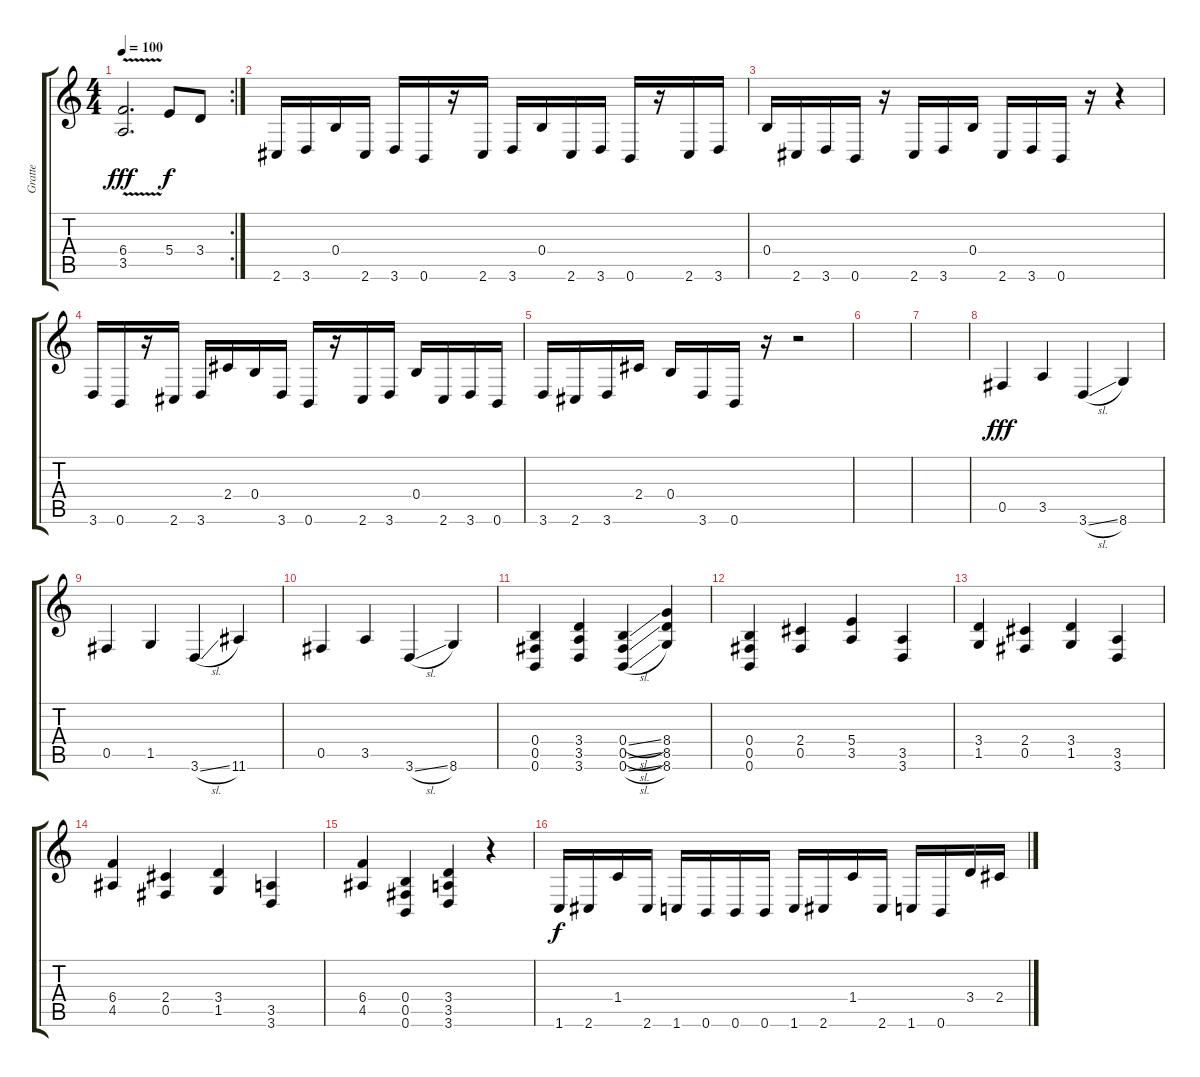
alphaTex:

\track ("Gratte" "Gratte") {instrument distortionguitar}
\staff {score tabs}
\tuning (Db4 Ab3 E3 B2 Gb2 B1) {hide}
\rc 2
\ts (4 4)
\tempo 100
\clef g2
\ks c
(6.4{v} 3.5).2{d dy fff} 5.4.8{dy f} 3.4.8 |
2.6.16{volume 13 balance 0} 3.6.16 0.4.16 2.6.16 3.6.16 0.6.16 r.16 2.6.16 3.6.16 0.4.16 2.6.16 3.6.16 0.6.16 r.16 2.6.16 3.6.16 |
0.4.16 2.6.16 3.6.16 0.6.16 r.16 2.6.16 3.6.16 0.4.16 2.6.16 3.6.16 0.6.16 r.16 r.4 |
3.6.16 0.6.16 r.16 2.6.16 3.6.16 2.4.16 0.4.16 3.6.16 0.6.16 r.16 2.6.16 3.6.16 0.4.16 2.6.16 3.6.16 0.6.16 |
3.6.16 2.6.16 3.6.16 2.4.16 0.4.16 3.6.16 0.6.16 r.16 r.2 |
|
|
0.5.4{dy fff} 3.5.4 3.6{sl}.4 8.6.4 |
0.5.4 1.5.4 3.6{sl}.4 11.6.4 |
0.5.4 3.5.4 3.6{sl}.4 8.6.4 |
(0.4 0.5 0.6).4 (3.4 3.5 3.6).4 (0.4{sl} 0.5{sl} 0.6{sl}).4 (8.4 8.5 8.6).4 |
(0.4 0.5 0.6).4 (2.4 0.5).4 (5.4 3.5).4 (3.5 3.6).4 |
(3.4 1.5).4 (2.4 0.5).4 (3.4 1.5).4 (3.5 3.6).4 |
(6.4 4.5).4 (2.4 0.5).4 (3.4 1.5).4 (3.5 3.6).4 |
(6.4 4.5).4 (0.4 0.5 0.6).4 (3.4 3.5 3.6).4 r.4 |
1.6.16{dy f} 2.6.16 1.4.16 2.6.16 1.6.16 0.6.16 0.6.16 0.6.16 1.6.16 2.6.16 1.4.16 2.6.16 1.6.16 0.6.16 3.4.16 2.4.16
